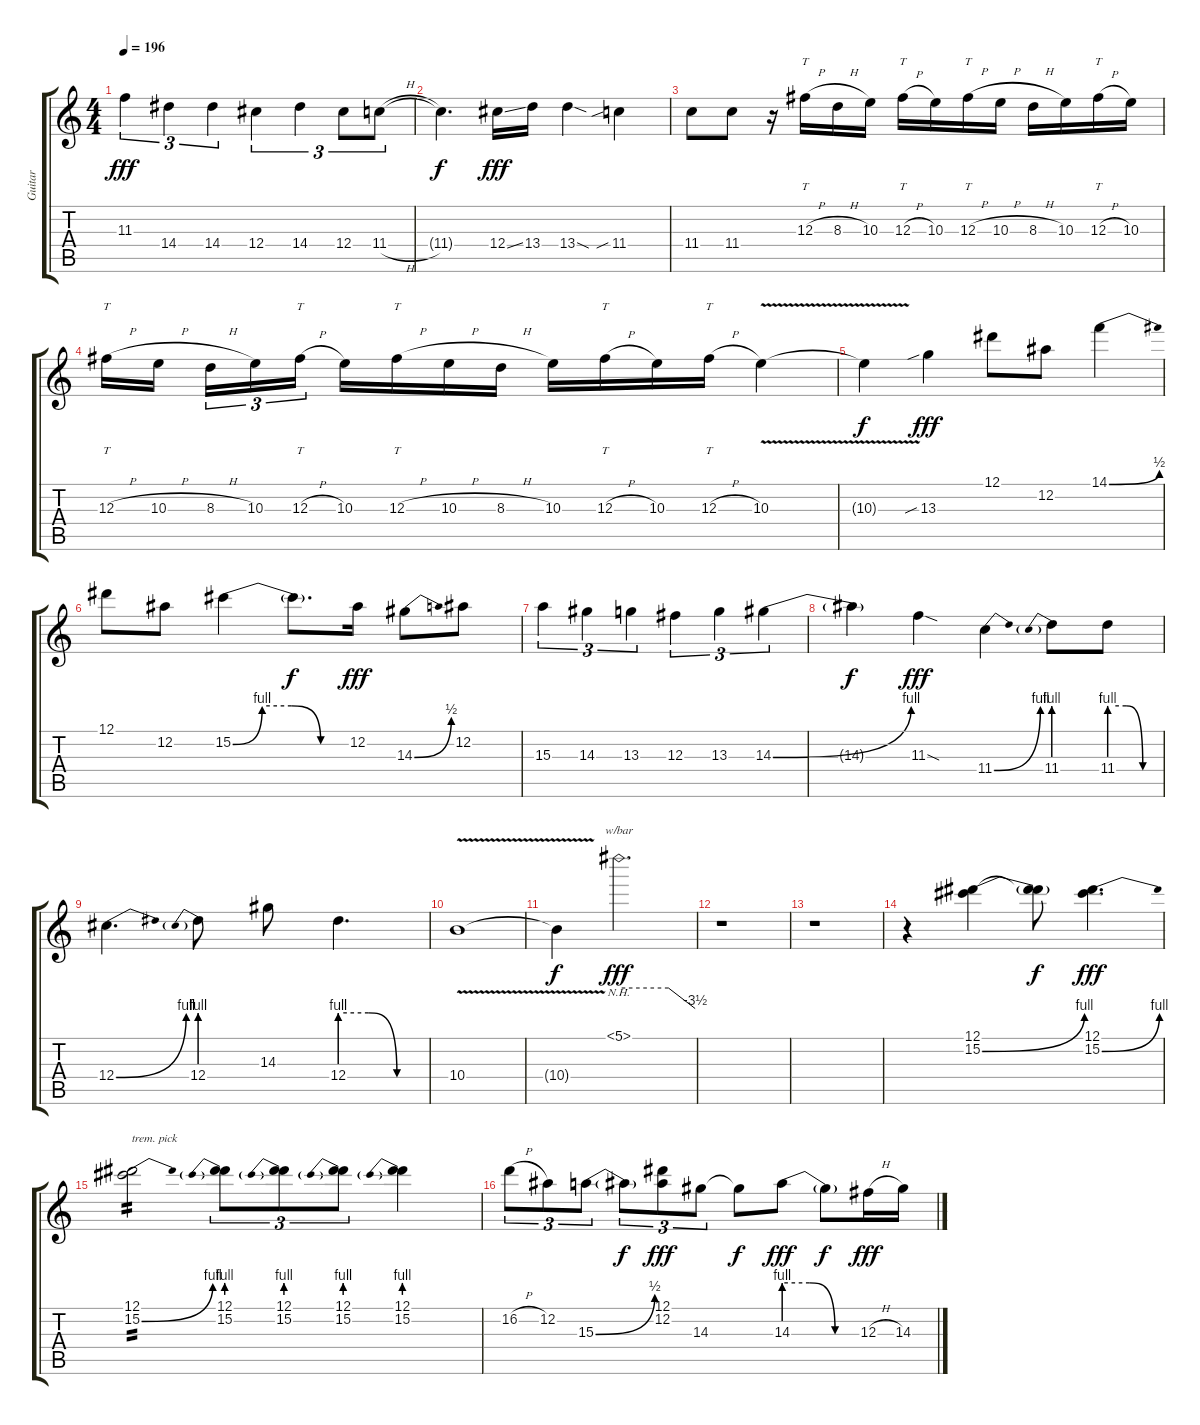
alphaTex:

\track ("Guitar" "Guitar") {instrument distortionguitar}
\staff {score tabs}
\tuning (Eb4 Bb3 Gb3 Db3 Ab2 Eb2) {hide}
\ts (4 4)
\tempo 196
\clef g2
\ks c
11.3.4{tu (3 2) dy fff} 14.4.4{tu (3 2)} 14.4.4{tu (3 2)} 12.4.4{tu (3 2)} 14.4.4{tu (3 2)} 12.4.8{tu (3 2)} 11.4{h}.8{tu (3 2)} |
11.4{t}.4{d dy f} 12.4{ss}.16{dy fff} 13.4.16 13.4{sod}.4 11.4{sib}.4 |
11.4.8 11.4.8 r.16 12.3{h}.16{tt} 8.3{h}.16 10.3.16 12.3{h}.16{tt} 10.3.16 12.3{h}.16{tt} 10.3{h}.16 8.3{h}.16 10.3.16 12.3{h}.16{tt} 10.3.16 |
12.3{h}.16{tt} 10.3{h}.16 8.3{h}.16{tu (3 2)} 10.3.16{tu (3 2)} 12.3{h}.16{tt tu (3 2)} 10.3.16 12.3{h}.16{tt} 10.3{h}.16 8.3{h}.16 10.3.16 12.3{h}.16{tt} 10.3.16 12.3{h}.16{tt} 10.3{v}.4 |
10.3{t}.4{dy f} 13.3{sib}.4{dy fff} 12.1.8 12.2.8 14.1{be (bend 0 0 60 2)}.4 |
12.1.8 12.2.8 15.2{be (custom 0 0 15 4 30 4 45 0 60 0)}.4 15.2{t}.8{d dy f} 12.2.16{dy fff} 14.3{be (bend 0 0 60 2)}.8 12.2.8 |
15.3.4{tu (3 2)} 14.3.4{tu (3 2)} 13.3.4{tu (3 2)} 12.3.4{tu (3 2)} 13.3.4{tu (3 2)} 14.3{be (bend 0 0 60 4)}.4{tu (3 2)} |
14.3{t}.4{dy f} 11.3{sod}.4{dy fff} 11.4{be (bend 0 0 60 4)}.4 11.4{be (prebend 0 4 60 4)}.8 11.4{be (custom 0 4 20 4 40 0 60 0)}.8 |
12.4{be (bend 0 0 60 4)}.4{d} 12.4{be (prebend 0 4 60 4)}.8 14.3.8 12.4{be (custom 0 4 20 4 40 0 60 0)}.4{d} |
10.4{v}.1 |
10.4{t}.4{dy f} 5.1{nh}.2{d tbe (custom default 0 0 39 0 60 -14) dy fff} |
r.1 |
r.1 |
r.4 (12.1 15.2{be (bend 0 0 60 4)}).4 (12.1{t} 15.2{t}).8{dy f} (12.1 15.2{be (bend 0 0 60 4)}).4{d dy fff} |
(12.1 15.2{be (bend 0 0 60 4)}).2{txt "trem. pick" tp 2} (12.1 15.2{be (prebend 0 4 60 4)}).8{tu (3 2)} (12.1 15.2{be (prebend 0 4 60 4)}).8{tu (3 2)} (12.1 15.2{be (prebend 0 4 60 4)}).8{tu (3 2)} (12.1 15.2{be (prebend 0 4 60 4)}).4 |
16.2{h}.8{tu (3 2)} 12.2.8{tu (3 2)} 15.3{be (bend 0 0 60 2)}.8{tu (3 2)} 15.3{t}.8{tu (3 2) dy f} (12.1 12.2).8{tu (3 2) dy fff} 14.3.8{tu (3 2)} 14.3{t}.8{dy f} 14.3{be (custom 0 4 20 4 40 0 60 0)}.8{dy fff} 14.3{t}.8{dy f} 12.3{h}.16{dy fff} 14.3.16
